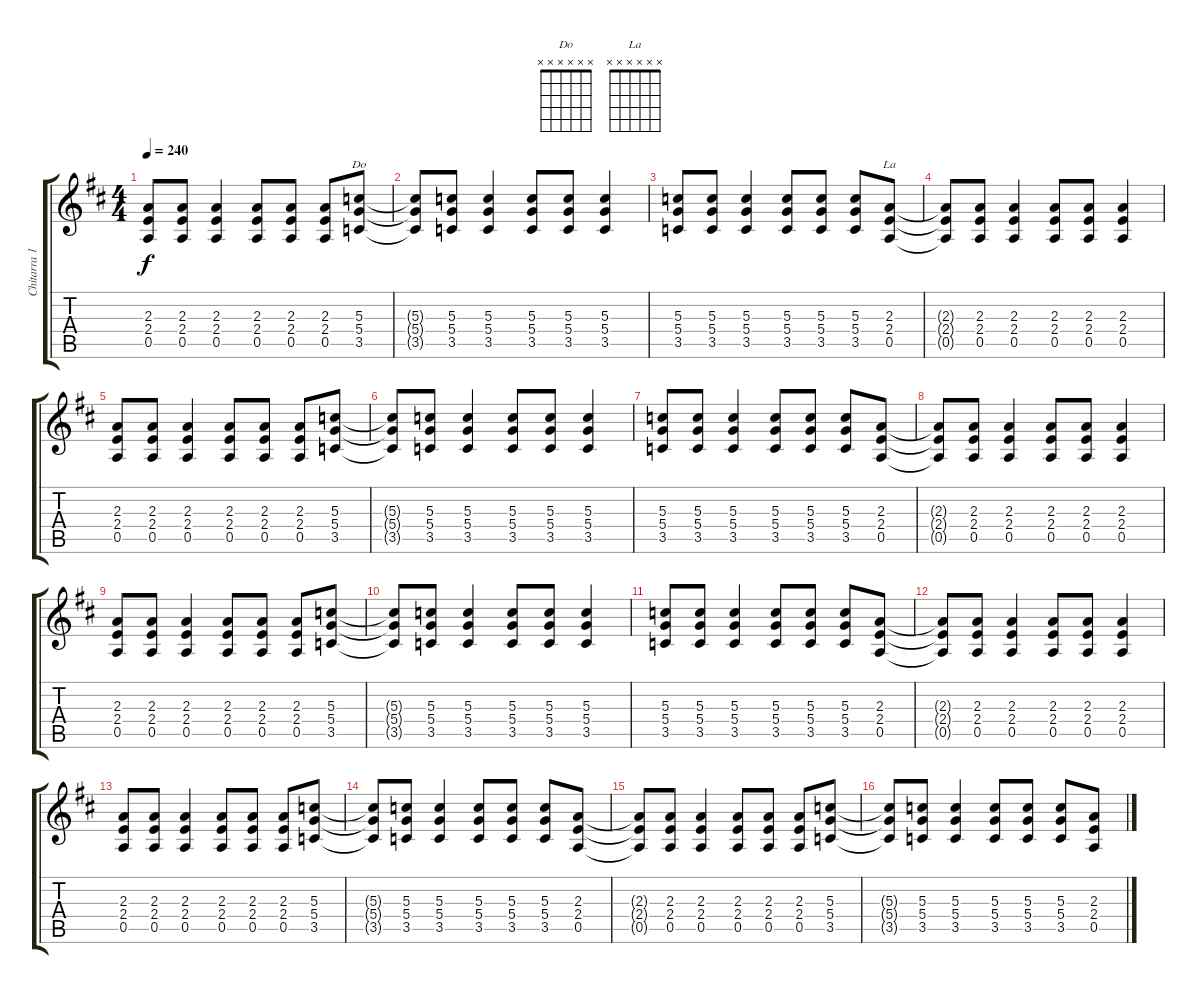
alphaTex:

\track ("Chitarra 1" "Chitarra 1") {instrument distortionguitar}
\staff {score tabs}
\tuning (E4 B3 G3 D3 A2 E2) {hide}
\chord ("Do" x x x x x x)
\chord ("La" x x x x x x)
\ts (4 4)
\tempo 240
\clef g2
\ks d
(2.3 2.4 0.5).8{dy f} (2.3 2.4 0.5).8 (2.3 2.4 0.5).4 (2.3 2.4 0.5).8 (2.3 2.4 0.5).8 (2.3 2.4 0.5).8 (5.3 5.4 3.5).8{ch "Do"} |
(5.3{t} 5.4{t} 3.5{t}).8 (5.3 5.4 3.5).8 (5.3 5.4 3.5).4 (5.3 5.4 3.5).8 (5.3 5.4 3.5).8 (5.3 5.4 3.5).4 |
(5.3 5.4 3.5).8 (5.3 5.4 3.5).8 (5.3 5.4 3.5).4 (5.3 5.4 3.5).8 (5.3 5.4 3.5).8 (5.3 5.4 3.5).8 (2.3 2.4 0.5).8{ch "La"} |
(2.3{t} 2.4{t} 0.5{t}).8 (2.3 2.4 0.5).8 (2.3 2.4 0.5).4 (2.3 2.4 0.5).8 (2.3 2.4 0.5).8 (2.3 2.4 0.5).4 |
(2.3 2.4 0.5).8 (2.3 2.4 0.5).8 (2.3 2.4 0.5).4 (2.3 2.4 0.5).8 (2.3 2.4 0.5).8 (2.3 2.4 0.5).8 (5.3 5.4 3.5).8 |
(5.3{t} 5.4{t} 3.5{t}).8 (5.3 5.4 3.5).8 (5.3 5.4 3.5).4 (5.3 5.4 3.5).8 (5.3 5.4 3.5).8 (5.3 5.4 3.5).4 |
(5.3 5.4 3.5).8 (5.3 5.4 3.5).8 (5.3 5.4 3.5).4 (5.3 5.4 3.5).8 (5.3 5.4 3.5).8 (5.3 5.4 3.5).8 (2.3 2.4 0.5).8 |
(2.3{t} 2.4{t} 0.5{t}).8 (2.3 2.4 0.5).8 (2.3 2.4 0.5).4 (2.3 2.4 0.5).8 (2.3 2.4 0.5).8 (2.3 2.4 0.5).4 |
(2.3 2.4 0.5).8 (2.3 2.4 0.5).8 (2.3 2.4 0.5).4 (2.3 2.4 0.5).8 (2.3 2.4 0.5).8 (2.3 2.4 0.5).8 (5.3 5.4 3.5).8 |
(5.3{t} 5.4{t} 3.5{t}).8 (5.3 5.4 3.5).8 (5.3 5.4 3.5).4 (5.3 5.4 3.5).8 (5.3 5.4 3.5).8 (5.3 5.4 3.5).4 |
(5.3 5.4 3.5).8 (5.3 5.4 3.5).8 (5.3 5.4 3.5).4 (5.3 5.4 3.5).8 (5.3 5.4 3.5).8 (5.3 5.4 3.5).8 (2.3 2.4 0.5).8 |
(2.3{t} 2.4{t} 0.5{t}).8 (2.3 2.4 0.5).8 (2.3 2.4 0.5).4 (2.3 2.4 0.5).8 (2.3 2.4 0.5).8 (2.3 2.4 0.5).4 |
(2.3 2.4 0.5).8 (2.3 2.4 0.5).8 (2.3 2.4 0.5).4 (2.3 2.4 0.5).8 (2.3 2.4 0.5).8 (2.3 2.4 0.5).8 (5.3 5.4 3.5).8 |
(5.3{t} 5.4{t} 3.5{t}).8 (5.3 5.4 3.5).8 (5.3 5.4 3.5).4 (5.3 5.4 3.5).8 (5.3 5.4 3.5).8 (5.3 5.4 3.5).8 (2.3 2.4 0.5).8 |
(2.3{t} 2.4{t} 0.5{t}).8 (2.3 2.4 0.5).8 (2.3 2.4 0.5).4 (2.3 2.4 0.5).8 (2.3 2.4 0.5).8 (2.3 2.4 0.5).8 (5.3 5.4 3.5).8 |
(5.3{t} 5.4{t} 3.5{t}).8 (5.3 5.4 3.5).8 (5.3 5.4 3.5).4 (5.3 5.4 3.5).8 (5.3 5.4 3.5).8 (5.3 5.4 3.5).8 (2.3 2.4 0.5).8
